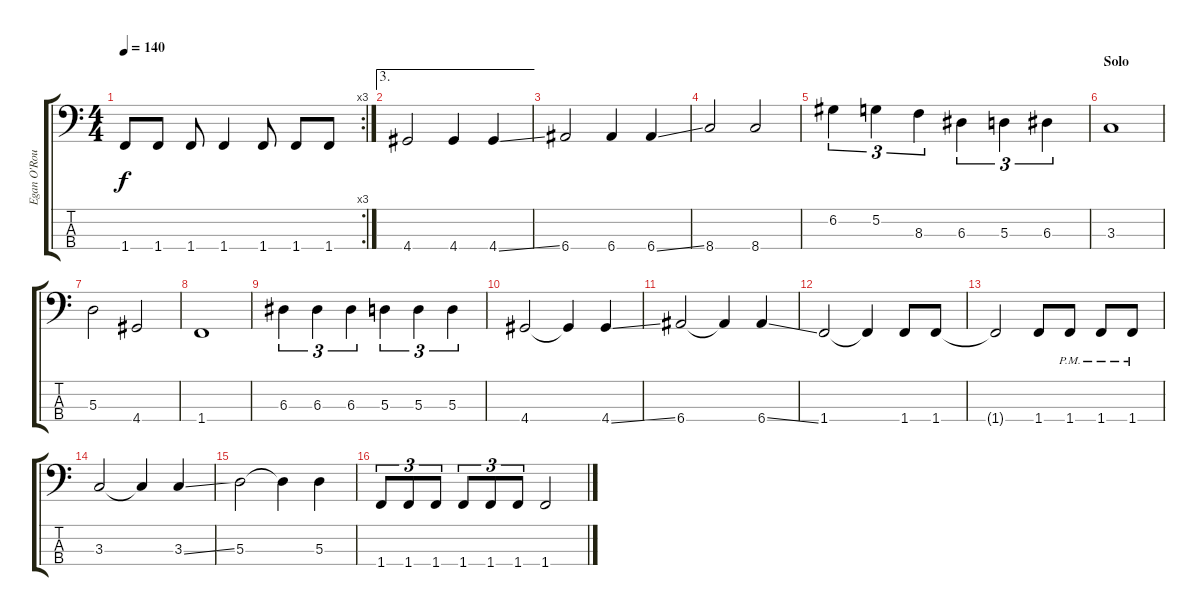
\track ("Egan O'Rourke" "Egan O'Rou") {instrument electricbasspick}
\staff {score tabs}
\tuning (G2 D2 A1 E1) {hide}
\rc 3
\ts (4 4)
\tempo 140
\clef f4
\ks c
1.4{t}.8{dy f} 1.4.8 1.4.8 1.4.4 1.4.8 1.4.8 1.4.8 |
\ae 3
4.4.2 4.4.4 4.4{ss}.4 |
6.4.2 6.4.4 6.4{ss}.4 |
8.4.2 8.4.2 |
6.2.4{tu (3 2)} 5.2.4{tu (3 2)} 8.3.4{tu (3 2)} 6.3.4{tu (3 2)} 5.3.4{tu (3 2)} 6.3.4{tu (3 2)} |
\section ("" "Solo")
3.3.1 |
5.3.2 4.4.2 |
1.4.1 |
6.3.4{tu (3 2)} 6.3.4{tu (3 2)} 6.3.4{tu (3 2)} 5.3.4{tu (3 2)} 5.3.4{tu (3 2)} 5.3.4{tu (3 2)} |
4.4.2 4.4{t}.4 4.4{ss}.4 |
6.4.2 6.4{t}.4 6.4{ss}.4 |
1.4.2 1.4{t}.4 1.4.8 1.4.8 |
1.4{t}.2 1.4.8 1.4{pm}.8 1.4{pm}.8 1.4{pm}.8 |
3.3.2 3.3{t}.4 3.3{ss}.4 |
5.3.2 5.3{t}.4 5.3.4 |
1.4.8{tu (3 2)} 1.4.8{tu (3 2)} 1.4.8{tu (3 2)} 1.4.8{tu (3 2)} 1.4.8{tu (3 2)} 1.4.8{tu (3 2)} 1.4.2
